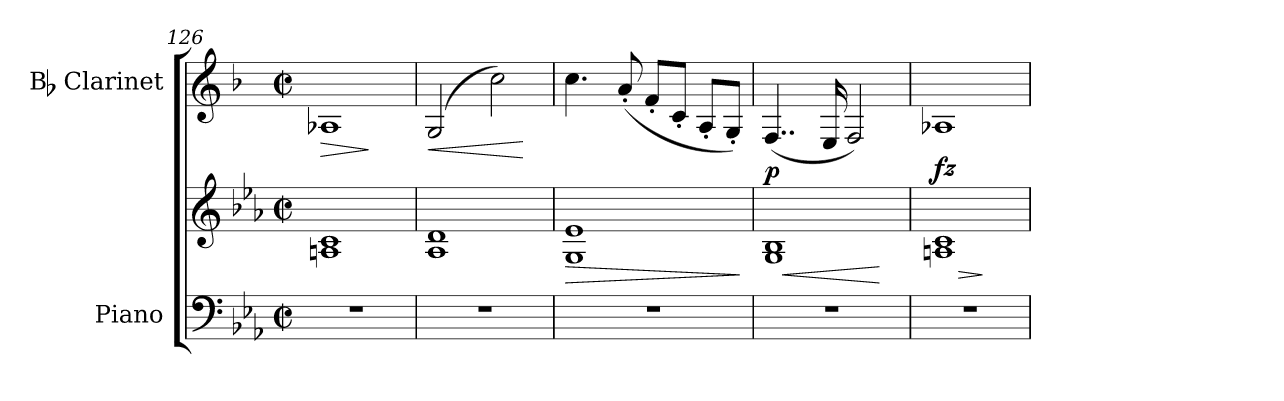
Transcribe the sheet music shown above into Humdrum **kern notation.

**kern	**kern	**dynam	**kern	**dynam
*part2	*part2	*part2	*part1	*part1
*staff3	*staff2	*staff2/3	*staff1	*staff1
*I"Piano	*	*	*I"Bb Clarinet	*
*I'Piano	*	*	*	*
!!LO:LB:g=z
*clefF4	*clefG2	*	*clefG2	*
*	*	*	*ITrd1c2	*
*k[b-e-a-]	*k[b-e-a-]	*	*k[b-e-a-]	*
*E-:	*E-:	*	*E-:	*
*M2/2	*M2/2	*	*M2/2	*
*met(c|)	*met(c|)	*	*met(c|)	*
=126	=126	=126	=126	=126
!	!	!	!	!LO:HP:b
1r	1An 1c	.	1G-X	>
.	.	.	.	]
=127	=127	=127	=127	=127
!	!	!	!	!LO:HP:b
1r	1A- 1d	.	(>2F/	<
.	.	.	2b-\)	.
.	.	.	.	[
=128	=128	=128	=128	=128
!	!	!LO:HP:b	!	!
1r	1G 1e-	>	4.b-\	.
.	.	.	(<8g'</	.
.	.	.	8e-'</L	.
.	.	.	8B-'</J	.
.	.	.	8G'</L	.
.	.	.	8F'</J)	.
.	.	]	.	.
=129	=129	=129	=129	=129
!	!	!LO:HP:b	!	!
!	!	!LO:DY:n=1:a	!	!
1r	1G 1B-	< p	(<4..E-/	.
.	.	.	16D/	.
.	.	.	2E-/)	.
.	.	[	.	.
=130	=130	=130	=130	=130
!	!	!LO:HP:b	!	!
!	!	!LO:DY:n=1:a	!	!
1r	1An 1c	> fz	1G-X	.
.	.	]	.	.
=	=	=	=	=
*-	*-	*-	*-	*-
